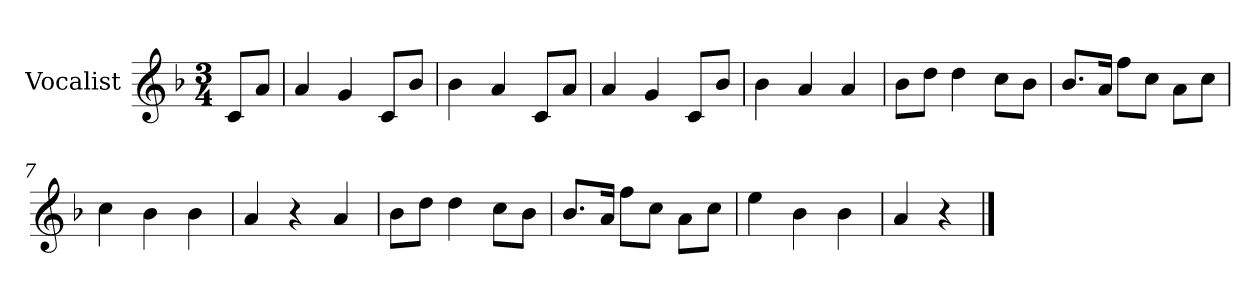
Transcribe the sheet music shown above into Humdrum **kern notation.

**kern
*part1
*staff1
*I"Vocalist
*k[b-]
*F:
*M3/4
=
8cL
8aJ
=1
4a
4g
8cL
8b-J
=2
4b-
4a
8cL
8aJ
=3
4a
4g
8cL
8b-J
=4
4b-
4a
4a
=5
8b-L
8ddJ
4dd
8ccL
8b-J
=6
8.b-L
16aJk
8ffL
8ccJ
8aL
8ccJ
=7
4cc
4b-
4b-
=8
4a
4r
4a
=9
8b-L
8ddJ
4dd
8ccL
8b-J
=10
8.b-L
16aJk
8ffL
8ccJ
8aL
8ccJ
=11
4ee
4b-
4b-
=12
4a
4r
==
*-
